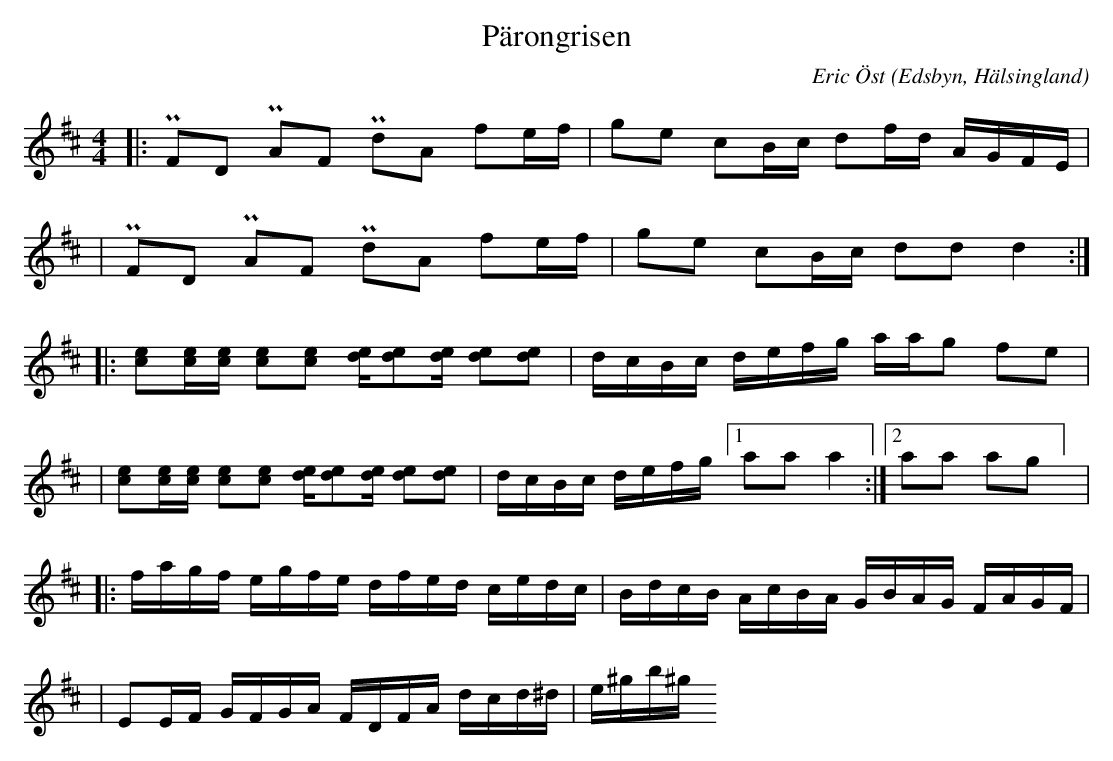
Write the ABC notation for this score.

X:1
T:Pärongrisen
O:Edsbyn, Hälsingland
M:4/4
L:1/16
C: Eric Öst
K:D
|: +uppermordent+F2D2 +uppermordent+A2F2 +uppermordent+d2A2 f2ef | g2e2 c2Bc d2fd AGFE |
| +uppermordent+F2D2 +uppermordent+A2F2 +uppermordent+d2A2 f2ef | g2e2 c2Bc d2d2 d4 :|
|: [c2e2][ce][ce] [c2e2][c2e2] [de][d2e2][de] [d2e2][d2e2] | dcBc defg aag2 f2e2 |
| [c2e2][ce][ce] [c2e2][c2e2] [de][d2e2][de] [d2e2][d2e2] | dcBc defg [1 a2a2 a4 :| [2 a2a2 a2g2] |
|: fagf egfe dfed cedc | BdcB AcBA GBAG FAGF |
| E2EF GFGA FDFA dcd^d | e^gb^g
